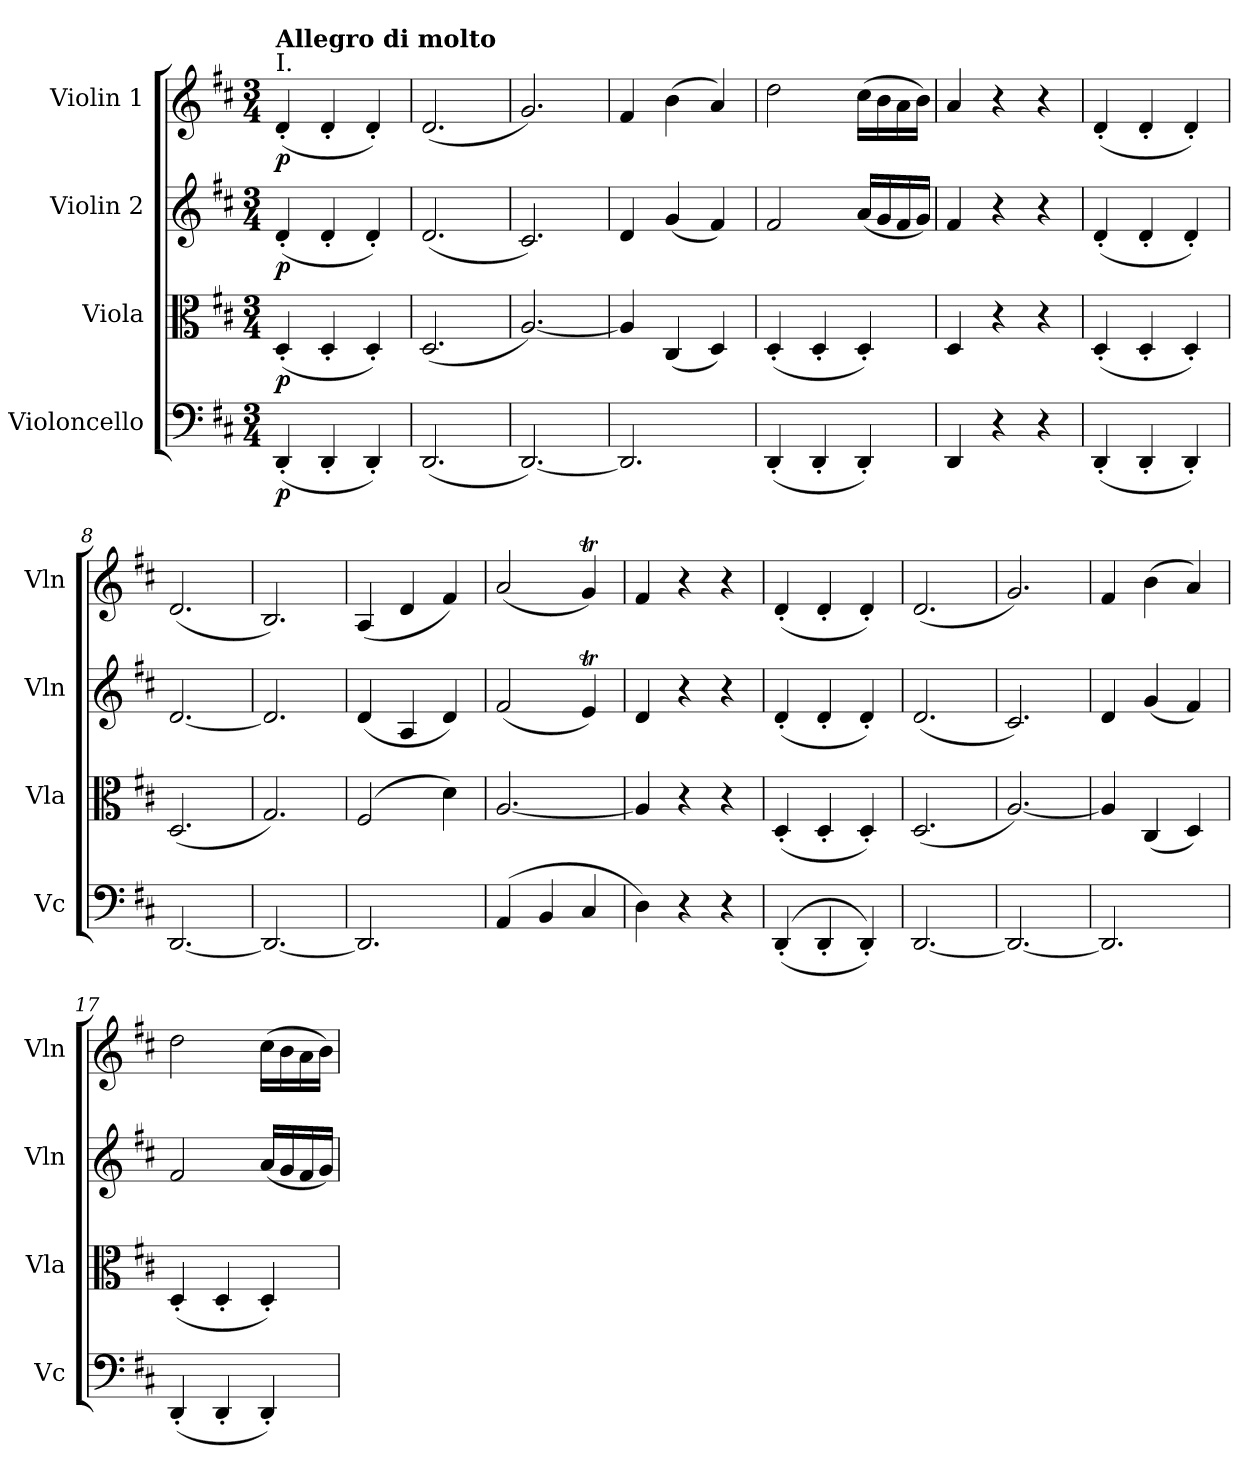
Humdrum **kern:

**kern	**dynam	**kern	**dynam	**kern	**dynam	**kern	**dynam
*part4	*part4	*part3	*part3	*part2	*part2	*part1	*part1
*staff4	*staff4	*staff3	*staff3	*staff2	*staff2	*staff1	*staff1
*I"Violoncello	*	*I"Viola	*	*I"Violin 2	*	*I"Violin 1	*
*I'Vc	*	*I'Vla	*	*I'Vln	*	*I'Vln	*
*clefF4	*	*clefC3	*	*clefG2	*	*clefG2	*
*k[f#c#]	*	*k[f#c#]	*	*k[f#c#]	*	*k[f#c#]	*
*M3/4	*	*M3/4	*	*M3/4	*	*M3/4	*
=1	=1	=1	=1	=1	=1	=1	=1
!	!	!	!	!	!	!LO:TX:a:t=I.	!
!	!	!	!	!	!	!LO:TX:a:B:t=Allegro di molto	!
!	!LO:DY:b	!	!LO:DY:b	!	!LO:DY:b	!	!LO:DY:b
(4DD'/	p	(4D'/	p	(4d'/	p	(4d'/	p
4DD'/	.	4D'/	.	4d'/	.	4d'/	.
4DD'/)	.	4D'/)	.	4d'/)	.	4d'/)	.
=2	=2	=2	=2	=2	=2	=2	=2
(2.DD/	.	(2.D/	.	(2.d/	.	(2.d/	.
=3	=3	=3	=3	=3	=3	=3	=3
[2.DD/)	.	[2.A/)	.	2.c#/)	.	2.g/)	.
=4	=4	=4	=4	=4	=4	=4	=4
2.DD/]	.	4A/]	.	4d/	.	4f#/	.
.	.	(4C#/	.	(4g/	.	(4b\	.
.	.	4D/)	.	4f#/)	.	4a/)	.
=5	=5	=5	=5	=5	=5	=5	=5
(4DD'/	.	(4D'/	.	2f#/	.	2dd\	.
4DD'/	.	4D'/	.	.	.	.	.
4DD'/)	.	4D'/)	.	(16a/LL	.	(16cc#\LL	.
.	.	.	.	16g/	.	16b\	.
.	.	.	.	16f#/	.	16a\	.
.	.	.	.	16g/JJ)	.	16b\JJ)	.
=6	=6	=6	=6	=6	=6	=6	=6
4DD/	.	4D/	.	4f#/	.	4a/	.
4r	.	4r	.	4r	.	4r	.
4r	.	4r	.	4r	.	4r	.
=7	=7	=7	=7	=7	=7	=7	=7
(4DD'/	.	(4D'/	.	(4d'/	.	(4d'/	.
4DD'/	.	4D'/	.	4d'/	.	4d'/	.
4DD'/)	.	4D'/)	.	4d'/)	.	4d'/)	.
=8	=8	=8	=8	=8	=8	=8	=8
[2.DD/	.	(2.D/	.	[2.d/	.	(2.d/	.
=9	=9	=9	=9	=9	=9	=9	=9
2.DD/_	.	2.G/)	.	2.d/]	.	2.B/)	.
!!LO:LB:g=z
=10	=10	=10	=10	=10	=10	=10	=10
2.DD/]	.	(2F#/	.	(4d/	.	(4A/	.
.	.	.	.	4A/	.	4d/	.
.	.	4d\)	.	4d/)	.	4f#/)	.
=11	=11	=11	=11	=11	=11	=11	=11
(>4AA/	.	[2.A/	.	(2f#/	.	(2a/	.
4BB/	.	.	.	.	.	.	.
4C#/	.	.	.	4eT/)	.	4gT/)	.
=12	=12	=12	=12	=12	=12	=12	=12
4D\)	.	4A/]	.	4d/	.	4f#/	.
4r	.	4r	.	4r	.	4r	.
4r	.	4r	.	4r	.	4r	.
=13	=13	=13	=13	=13	=13	=13	=13
((4DD'/	.	(4D'/	.	(4d'/	.	(4d'/	.
4DD'/	.	4D'/	.	4d'/	.	4d'/	.
4DD'/))	.	4D'/)	.	4d'/)	.	4d'/)	.
=14	=14	=14	=14	=14	=14	=14	=14
[2.DD/	.	(2.D/	.	(2.d/	.	(2.d/	.
=15	=15	=15	=15	=15	=15	=15	=15
2.DD/_	.	[2.A/)	.	2.c#/)	.	2.g/)	.
=16	=16	=16	=16	=16	=16	=16	=16
2.DD/]	.	4A/]	.	4d/	.	4f#/	.
.	.	(4C#/	.	(4g/	.	(4b\	.
.	.	4D/)	.	4f#/)	.	4a/)	.
=17	=17	=17	=17	=17	=17	=17	=17
(4DD'/	.	(4D'/	.	2f#/	.	2dd\	.
4DD'/	.	4D'/	.	.	.	.	.
4DD'/)	.	4D'/)	.	(16a/LL	.	(16cc#\LL	.
.	.	.	.	16g/	.	16b\	.
.	.	.	.	16f#/	.	16a\	.
.	.	.	.	16g/JJ)	.	16b\JJ)	.
=	=	=	=	=	=	=	=
*-	*-	*-	*-	*-	*-	*-	*-
